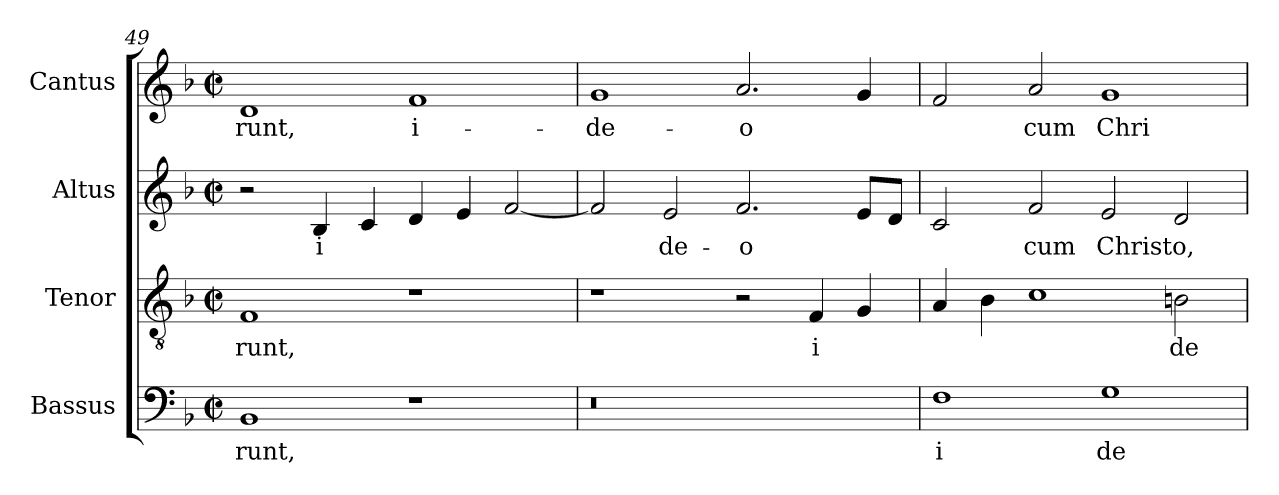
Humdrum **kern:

**kern	**text	**kern	**text	**kern	**text	**kern	**text
*part4	*part4	*part3	*part3	*part2	*part2	*part1	*part1
*staff4	*staff4	*staff3	*staff3	*staff2	*staff2	*staff1	*staff1
*I"Bassus	*	*I"Tenor	*	*I"Altus	*	*I"Cantus	*
*clefF4	*	*clefGv2	*	*clefG2	*	*clefG2	*
*k[b-]	*	*k[b-]	*	*k[b-]	*	*k[b-]	*
*F:	*	*F:	*	*F:	*	*F:	*
*M2/2	*	*M2/2	*	*M2/2	*	*M2/2	*
*met(c|)	*	*met(c|)	*	*met(c|)	*	*met(c|)	*
=49	=49	=49	=49	=49	=49	=49	=49
!	!LO:LY:b	!	!LO:LY:b	!	!	!	!LO:LY:b:cj
1BB-	runt,	1F	runt,	2r	.	1d	-runt,
!	!	!	!	!	!LO:LY:b:cj	!	!
.	.	.	.	4B-/	i-	.	.
!	!	!	!	!	!LO:LY:b:cj	!	!
.	.	.	.	4c/	--	.	.
!	!	!	!	!	!LO:LY:b:cj	!	!LO:LY:b:cj
1r	.	1r	.	4d/	--	1f	i-
!	!	!	!	!	!LO:LY:b:cj	!	!
.	.	.	.	4e/	--	.	.
!	!	!	!	!	!LO:LY:b:cj	!	!
.	.	.	.	[<2f/	--	.	.
=50	=50	=50	=50	=50	=50	=50	=50
!	!	!	!	!	!LO:LY:b:cj	!	!LO:LY:b:cj
0r	.	1r	.	2f/]	--	1g	-de-
!	!	!	!	!	!LO:LY:b:cj	!	!
.	.	.	.	2e/	-de-	.	.
!	!	!	!	!	!LO:LY:b:cj	!	!LO:LY:b:cj
.	.	2r	.	2.f/	-o	2.a/	-o
!	!	!	!LO:LY:b	!	!	!	!
.	.	4F/	i	.	.	.	.
!	!	!	!LO:LY:b	!	!LO:LY:b:cj	!	!LO:LY:b:cj
.	.	4G/	.	8e/L	.	4g/	.
!	!	!	!	!	!LO:LY:b:cj	!	!
.	.	.	.	8d/J	.	.	.
=51	=51	=51	=51	=51	=51	=51	=51
!	!LO:LY:b	!	!LO:LY:b	!	!LO:LY:b:cj	!	!LO:LY:b:cj
1F	i	4A/	.	2c/	.	2f/	.
!	!	!	!LO:LY:b	!	!	!	!
.	.	4B-\	.	.	.	.	.
!	!	!	!LO:LY:b	!	!LO:LY:b:cj	!	!LO:LY:b:cj
.	.	1c	.	2f/	cum	2a/	cum
!	!LO:LY:b	!	!	!	!LO:LY:b:cj	!	!LO:LY:b:cj
1G	de	.	.	2e/	Christo,	1g	Chri-
!	!	!	!LO:LY:b	!	!LO:LY:b:cj	!	!
.	.	2Bn\	de	2d/	.	.	.
=	=	=	=	=	=	=	=
*-	*-	*-	*-	*-	*-	*-	*-
